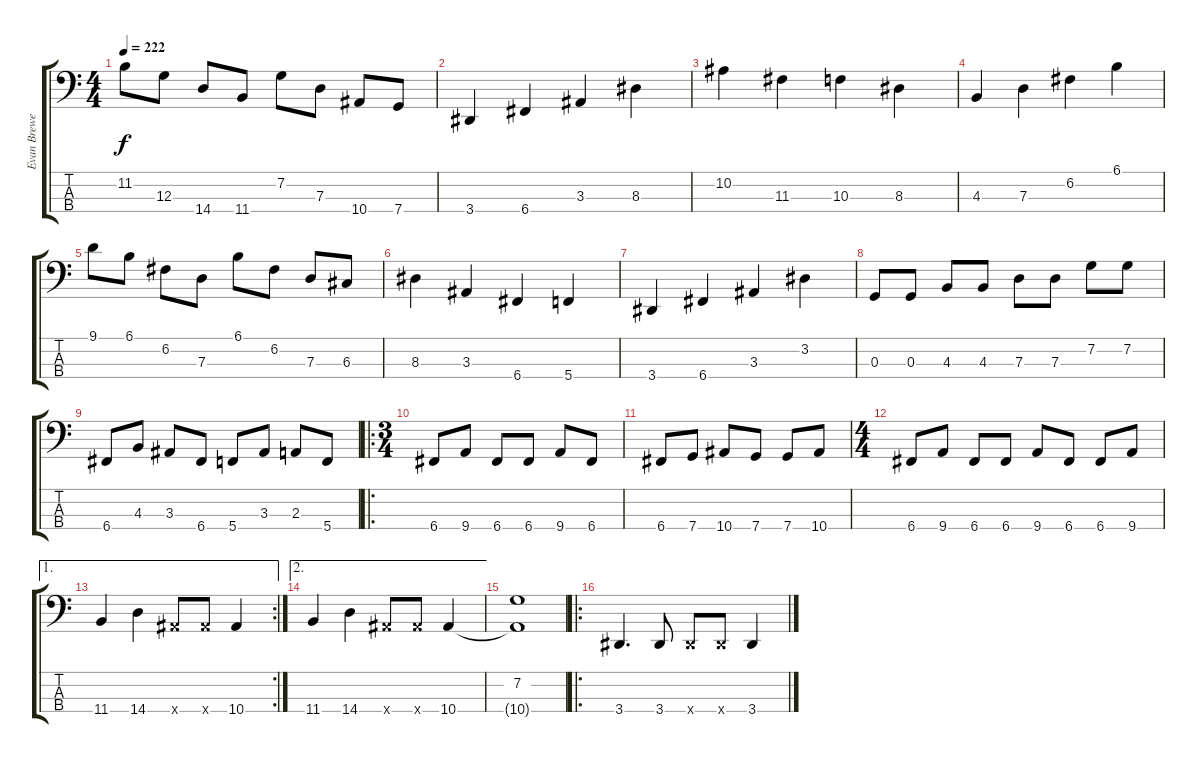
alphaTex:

\track ("Evan Brewer" "Evan Brewe") {instrument electricbassfinger}
\staff {score tabs}
\tuning (F2 C2 G1 C1) {hide}
\ts (4 4)
\tempo 222
\clef f4
\ks c
11.2.8{dy f} 12.3.8 14.4.8 11.4.8 7.2.8 7.3.8 10.4.8 7.4.8 |
3.4.4 6.4.4 3.3.4 8.3.4 |
10.2.4 11.3.4 10.3.4 8.3.4 |
4.3.4 7.3.4 6.2.4 6.1.4 |
9.1.8 6.1.8 6.2.8 7.3.8 6.1.8 6.2.8 7.3.8 6.3.8 |
8.3.4 3.3.4 6.4.4 5.4.4 |
3.4.4 6.4.4 3.3.4 3.2.4 |
0.3.8 0.3.8 4.3.8 4.3.8 7.3.8 7.3.8 7.2.8 7.2.8 |
6.4.8 4.3.8 3.3.8 6.4.8 5.4.8 3.3.8 2.3.8 5.4.8 |
\ro
\ts (3 4)
6.4.8 9.4.8 6.4.8 6.4.8 9.4.8 6.4.8 |
6.4.8 7.4.8 10.4.8 7.4.8 7.4.8 10.4.8 |
\ts (4 4)
6.4.8 9.4.8 6.4.8 6.4.8 9.4.8 6.4.8 6.4.8 9.4.8 |
\ae 1
\rc 2
11.4.4 14.4.4 10.4{x}.8 10.4{x}.8 10.4.4 |
\ae 2
11.4.4 14.4.4 10.4{x}.8 10.4{x}.8 10.4.4 |
(7.2 10.4{t}).1 |
\ro
3.4.4{d} 3.4.8 3.4{x}.8 3.4{x}.8 3.4.4
